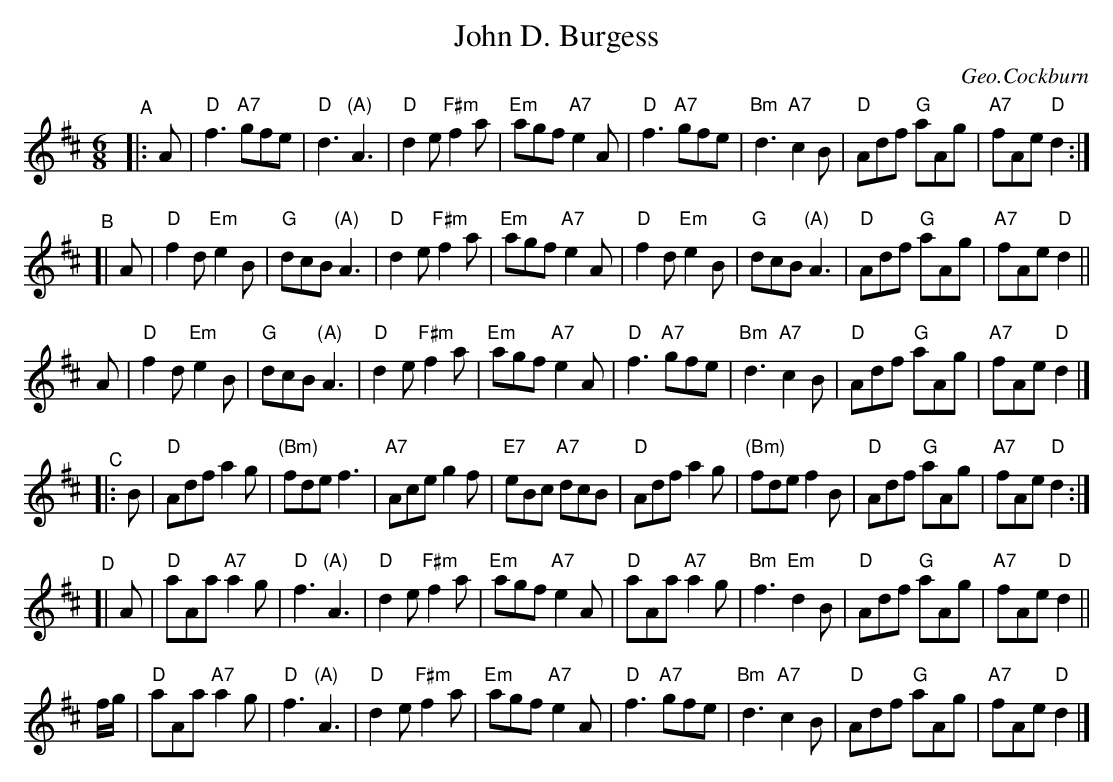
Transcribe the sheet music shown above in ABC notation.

X:1
T: John D. Burgess
C: Geo.Cockburn
M: 6/8
L: 1/8
K: D
"^A"|: A \
| "D"f3 "A7"gfe | "D"d3 "(A)"A3 | "D"d2e "F#m"f2a | "Em"agf "A7"e2A \
| "D"f3 "A7"gfe | "Bm"d3 "A7"c2B | "D"Adf "G"aAg | "A7"fAe "D"d2 :|
"^B"[| A \
| "D"f2d "Em"e2B | "G"dcB "(A)"A3 | "D"d2e "F#m"f2a | "Em"agf "A7"e2A \
| "D"f2d "Em"e2B | "G"dcB "(A)"A3 | "D"Adf "G"aAg | "A7"fAe "D"d2 ||
A \
| "D"f2d "Em"e2B | "G"dcB "(A)"A3 | "D"d2e "F#m"f2a | "Em"agf "A7"e2A \
| "D"f3 "A7"gfe | "Bm"d3 "A7"c2B | "D"Adf "G"aAg | "A7"fAe "D"d2 |]
"^C"|: B \
| "D"Adf a2g | "(Bm)"fde f3 | "A7"Ace g2f | "E7"eBc "A7"dcB \
| "D"Adf a2g | "(Bm)"fde f2B | "D"Adf "G"aAg | "A7"fAe "D"d2 :|
"^D"[| A \
| "D"aAa "A7"a2g | "D"f3 "(A)"A3 | "D"d2e "F#m"f2a | "Em"agf "A7"e2A \
| "D"aAa "A7"a2g | "Bm"f3 "Em"d2B | "D"Adf "G"aAg | "A7"fAe "D"d2 ||
f/g/ \
| "D"aAa "A7"a2g | "D"f3 "(A)"A3 | "D"d2e "F#m"f2a | "Em"agf "A7"e2A \
| "D"f3 "A7"gfe | "Bm"d3 "A7"c2B | "D"Adf "G"aAg | "A7"fAe "D"d2 |]
